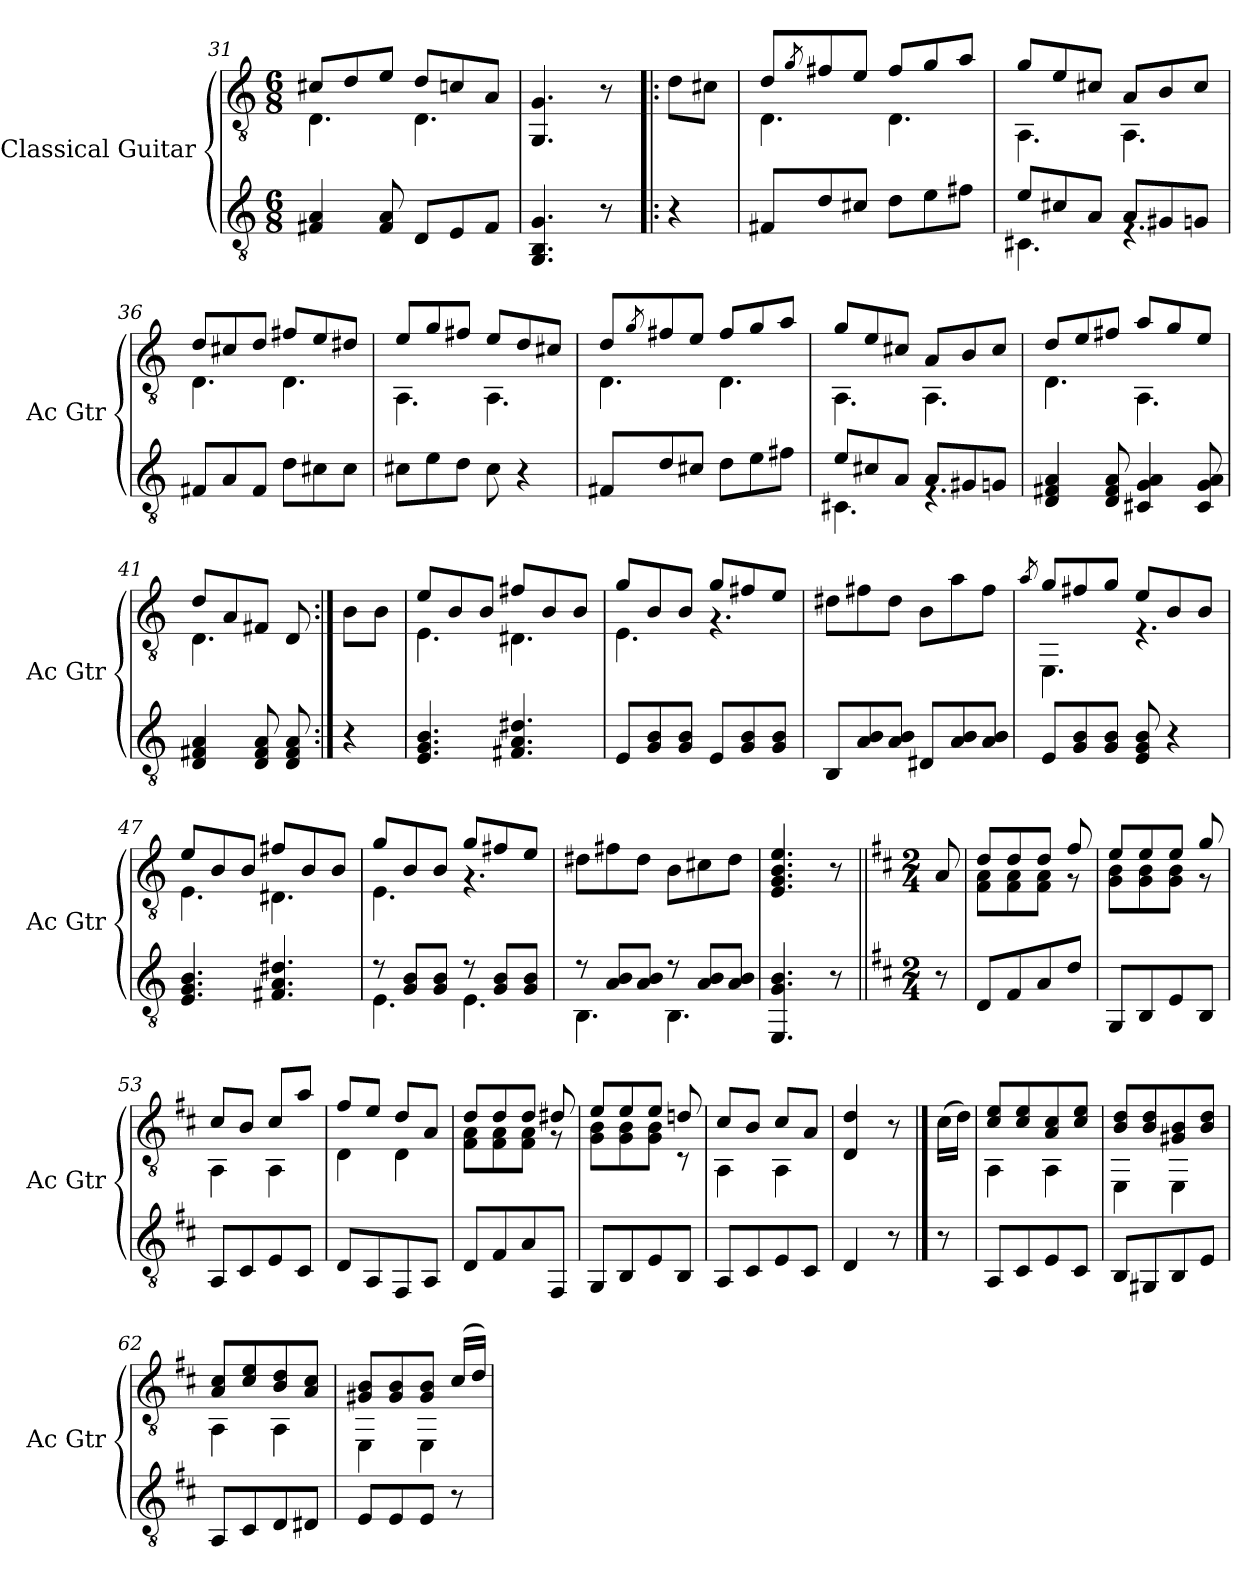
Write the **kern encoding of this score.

**kern	**kern
*part2	*part1
*staff2	*staff1
*I"Classical Guitar	*I"Classical Guitar
*I'Ac Gtr	*I'Ac Gtr
*clefGv2	*clefGv2
*k[]	*k[]
*M6/8	*M6/8
=31	=31
*	*^
4F#X/ 4A/	8c#X/L	4.D\
.	8d/	.
8F#/ 8A/	8e/J	.
8D/L	8d/L	4.D\
8E/	8cn/	.
8F#/J	8A/J	.
*	*v	*v
=32	=32
4.GG/ 4.BB/ 4.G/	4.GG/ 4.G/
8r	8r
=33!|:	=33!|:
4r	8d\L
.	8c#X\J
!!LO:LB:g=z
=34	=34
*	*^
8F#X/L	8d/L	4.D\
.	8qg/	.
8d/	8f#X/	.
8c#X/J	8e/J	.
8d\L	8f#/L	4.D\
8e\	8g/	.
8f#X\J	8a/J	.
=35	=35	=35
*^	*	*
8e/L	4.C#X\	8g/L	4.AA\
8c#X/	.	8e/	.
8A/J	.	8c#X/J	.
8A/L	4.rE	8A/L	4.AA\
8G#X/	.	8B/	.
8Gn/J	.	8c#/J	.
*v	*v	*	*
=36	=36	=36
8F#X/L	8d/L	4.D\
8A/	8c#X/	.
8F#/J	8d/J	.
8d\L	8f#X/L	4.D\
8c#X\	8e/	.
8c#\J	8d#X/J	.
=37	=37	=37
8c#X\L	8e/L	4.AA\
8e\	8g/	.
8d\J	8f#X/J	.
8c#\	8e/L	4.AA\
4r	8d/	.
.	8c#X/J	.
!!LO:LB:g=z	!!
=38	=38	=38
8F#X/L	8d/L	4.D\
.	8qg/	.
8d/	8f#X/	.
8c#X/J	8e/J	.
8d\L	8f#/L	4.D\
8e\	8g/	.
8f#X\J	8a/J	.
=39	=39	=39
*^	*	*
8e/L	4.C#X\	8g/L	4.AA\
8c#X/	.	8e/	.
8A/J	.	8c#X/J	.
8A/L	4.rE	8A/L	4.AA\
8G#X/	.	8B/	.
8Gn/J	.	8c#/J	.
*v	*v	*	*
=40	=40	=40
4D/ 4F#X/ 4A/	8d/L	4.D\
.	8e/	.
8D/ 8F#/ 8A/	8f#X/J	.
4C#X/ 4G/ 4A/	8a/L	4.AA\
.	8g/	.
8C#/ 8G/ 8A/	8e/J	.
=41	=41	=41
4D/ 4F#X/ 4A/	8d/L	4.D\
.	8A/	.
8D/ 8F#/ 8A/	8F#X/J	.
8D/ 8F#/ 8A/	8D/	8ryy
*	*v	*v
!!LO:PB:g=z
=42:|!	=42:|!
4r	8B\L
.	8B\J
=43	=43
*	*^
4.E/ 4.G/ 4.B/	8e/L	4.E\
.	8B/	.
.	8B/J	.
4.F#X/ 4.A/ 4.d#X/	8f#X/L	4.D#X\
.	8B/	.
.	8B/J	.
=44	=44	=44
8E/L	8g/L	4.E\
8G/ 8B/	8B/	.
8G/ 8B/J	8B/J	.
8E/L	8g/L	4.rG
8G/ 8B/	8f#X/	.
8G/ 8B/J	8e/J	.
*	*v	*v
=45	=45
8BB/L	8d#X\L
8A/ 8B/	8f#X\
8A/ 8B/J	8d#\J
8D#X/L	8B\L
8A/ 8B/	8a\
8A/ 8B/J	8f#\J
=46	=46
.	8qa/
*	*^
8E/L	8g/L	4.EE\
8G/ 8B/	8f#X/	.
8G/ 8B/J	8g/J	.
8E/ 8G/ 8B/	8e/L	4.rE
4r	8B/	.
.	8B/J	.
!!LO:LB:g=z	!!
=47	=47	=47
4.E/ 4.G/ 4.B/	8e/L	4.E\
.	8B/	.
.	8B/J	.
4.F#X/ 4.A/ 4.d#X/	8f#X/L	4.D#X\
.	8B/	.
.	8B/J	.
=48	=48	=48
*^	*	*
8r	4.E\	8g/L	4.E\
8G/ 8B/L	.	8B/	.
8G/ 8B/J	.	8B/J	.
8r	4.E\	8g/L	4.rG
8G/ 8B/L	.	8f#X/	.
8G/ 8B/J	.	8e/J	.
*	*	*v	*v
=49	=49	=49
8r	4.BB\	8d#X\L
8A/ 8B/L	.	8f#X\
8A/ 8B/J	.	8d#\J
8r	4.BB\	8B\L
8A/ 8B/L	.	8c#X\
8A/ 8B/J	.	8d#\J
*v	*v	*
=50	=50
4.EE/ 4.G/ 4.B/	4.E/ 4.G/ 4.B/ 4.e/
8r	8r
!!LO:PB:g=z
=50X4||	=50X4||
*k[f#c#]	*k[f#c#]
*M2/4	*M2/4
*	*MM80
8r	8A/
=51	=51
*	*^
8D/L	8d/L	8F#\ 8A\L
8F#/	8d/	8F#\ 8A\
8A/	8d/J	8F#\ 8A\J
8d/J	8f#/	8r
=52	=52	=52
8GG/L	8e/L	8G\ 8B\L
8BB/	8e/	8G\ 8B\
8E/	8e/J	8G\ 8B\J
8BB/J	8g/	8r
=53	=53	=53
8AA/L	8c#/L	4AA\
8C#/	8B/J	.
8E/	8c#/L	4AA\
8C#/J	8a/J	.
=54	=54	=54
8D/L	8f#/L	4D\
8AA/	8e/J	.
8FF#/	8d/L	4D\
8AA/J	8A/J	.
!!LO:LB:g=z	!!
=55	=55	=55
8D/L	8d/L	8F#\ 8A\L
8F#/	8d/	8F#\ 8A\
8A/	8d/J	8F#\ 8A\J
8FF#/J	8d#X/	8r
=56	=56	=56
8GG/L	8e/L	8G\ 8B\L
8BB/	8e/	8G\ 8B\
8E/	8e/J	8G\ 8B\J
8BB/J	8dn/	8r
=57	=57	=57
8AA/L	8c#/L	4AA\
8C#/	8B/J	.
8E/	8c#/L	4AA\
8C#/J	8A/J	.
*	*v	*v
=58	=58
4D/	4D/ 4d/
8r	8r
==59	==59
8r	(16c#\LL
.	16d\JJ)
=60	=60
*	*^
8AA/L	8c#/ 8e/L	4AA\
8C#/	8c#/ 8e/	.
8E/	8A/ 8c#/	4AA\
8C#/J	8c#/ 8e/J	.
!!LO:LB:g=z	!!
=61	=61	=61
8BB/L	8B/ 8d/L	4EE\
8GG#X/	8B/ 8d/	.
8BB/	8G#X/ 8B/	4EE\
8E/J	8B/ 8d/J	.
=62	=62	=62
8AA/L	8A/ 8c#/L	4AA\
8C#/	8c#/ 8e/	.
8D/	8B/ 8d/	4AA\
8D#X/J	8A/ 8c#/J	.
=63	=63	=63
8E/L	8G#X/ 8B/L	4EE\
8E/	8G#/ 8B/	.
8E/J	8G#/ 8B/J	4EE\
8r	(16c#/LL	.
.	16d/JJ)	.
*	*v	*v
=	=
*-	*-
